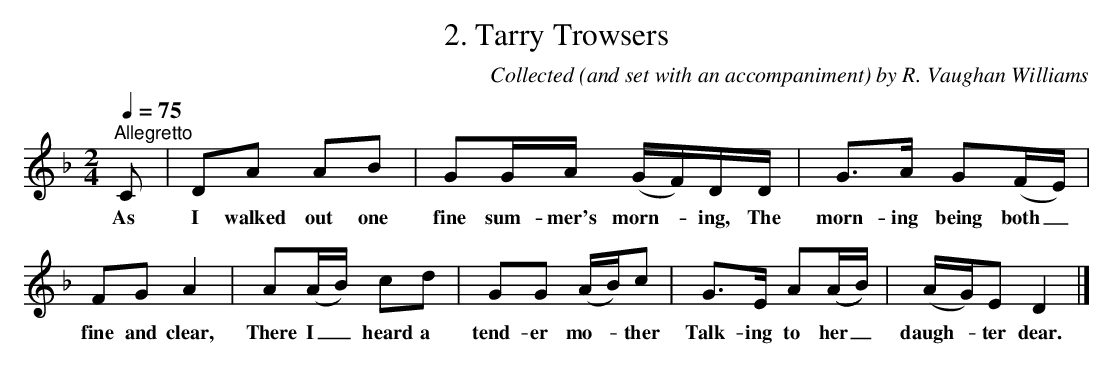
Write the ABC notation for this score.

X:1
T:2. Tarry Trowsers
C:Collected (and set with an accompaniment) by R. Vaughan Williams
L:1/8
Q:1/4=75
M:2/4
K:Daeo
"^Allegretto" C | DA AB | GG/A/ (G/F/)D/D/ | G>A G(F/E/) |$ FG A2 | A(A/B/) cd | GG (A/B/)c |
w: As|I walked out one|fine sum- mer's morn- * ing, The|morn- ing being both _|fine and clear,|There I _ heard a|tend- er mo- * ther|
G>E A((A/B/)) | (A/G/)E D2 |]
w: Talk- ing to her _|daugh- * ter dear.|
